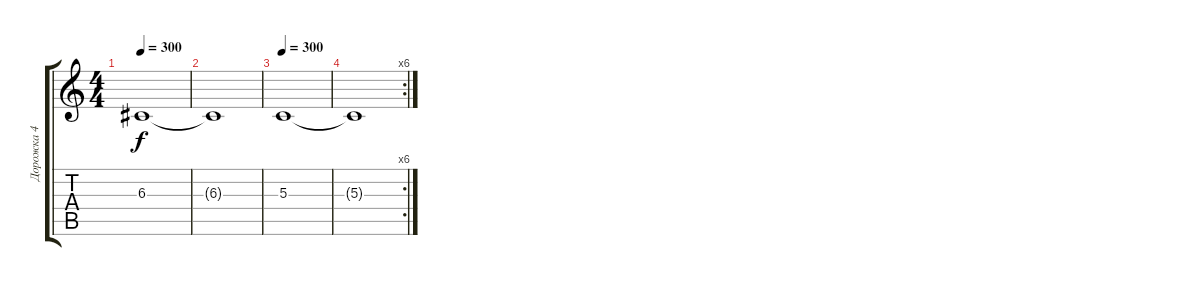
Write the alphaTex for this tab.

\track ("Дорожка 4" "Дорожка 4") {instrument tremolostrings}
\staff {score tabs}
\tuning (E4 B3 G3 D3 A2 E2) {hide}
\ts (4 4)
\tempo 300
\clef g2
\ks c
6.3.1{dy f} |
6.3{t}.1 |
\tempo 300
5.3.1 |
\rc 6
5.3{t}.1
